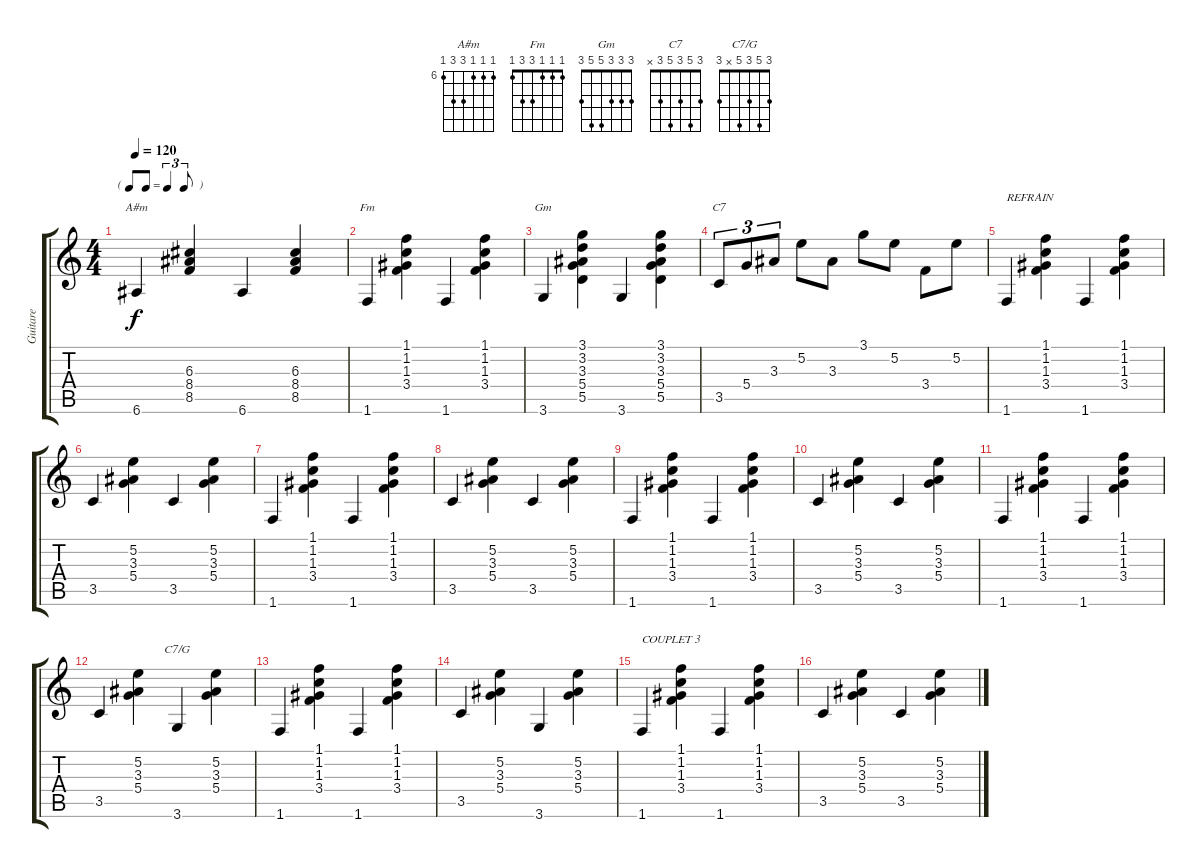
\track ("Guitare" "Guitare") {instrument acousticguitarsteel}
\staff {score tabs}
\tuning (E4 B3 G3 D3 A2 E2) {hide}
\chord ("A#m" 6 6 6 8 8 6) {firstfret 6}
\chord ("Fm" 1 1 1 3 3 1)
\chord ("Gm" 3 3 3 5 5 3)
\chord ("C7" 3 5 3 5 3 x)
\chord ("C7/G" 3 5 3 5 x 3)
\ts (4 4)
\tf triplet8th
\tempo 120
\clef g2
\ks c
6.6.4{ch "A#m" dy f} (6.3 8.4 8.5).4 6.6.4 (6.3 8.4 8.5).4 |
1.6.4{ch "Fm"} (1.1 1.2 1.3 3.4).4 1.6.4 (1.1 1.2 1.3 3.4).4 |
3.6.4{ch "Gm"} (3.1 3.2 3.3 5.4 5.5).4 3.6.4 (3.1 3.2 3.3 5.4 5.5).4 |
3.5.8{tu (3 2) ch "C7"} 5.4.8{tu (3 2)} 3.3.8{tu (3 2)} 5.2.8 3.3.8 3.1.8 5.2.8 3.4.8 5.2.8 |
1.6.4{txt "REFRAIN"} (1.1 1.2 1.3 3.4).4 1.6.4 (1.1 1.2 1.3 3.4).4 |
3.5.4 (5.2 3.3 5.4).4 3.5.4 (5.2 3.3 5.4).4 |
1.6.4 (1.1 1.2 1.3 3.4).4 1.6.4 (1.1 1.2 1.3 3.4).4 |
3.5.4 (5.2 3.3 5.4).4 3.5.4 (5.2 3.3 5.4).4 |
1.6.4 (1.1 1.2 1.3 3.4).4 1.6.4 (1.1 1.2 1.3 3.4).4 |
3.5.4 (5.2 3.3 5.4).4 3.5.4 (5.2 3.3 5.4).4 |
1.6.4 (1.1 1.2 1.3 3.4).4 1.6.4 (1.1 1.2 1.3 3.4).4 |
3.5.4 (5.2 3.3 5.4).4 3.6.4{ch "C7/G"} (5.2 3.3 5.4).4 |
1.6.4 (1.1 1.2 1.3 3.4).4 1.6.4 (1.1 1.2 1.3 3.4).4 |
3.5.4 (5.2 3.3 5.4).4 3.6.4 (5.2 3.3 5.4).4 |
1.6.4{txt "COUPLET 3"} (1.1 1.2 1.3 3.4).4 1.6.4 (1.1 1.2 1.3 3.4).4 |
3.5.4 (5.2 3.3 5.4).4 3.5.4 (5.2 3.3 5.4).4
